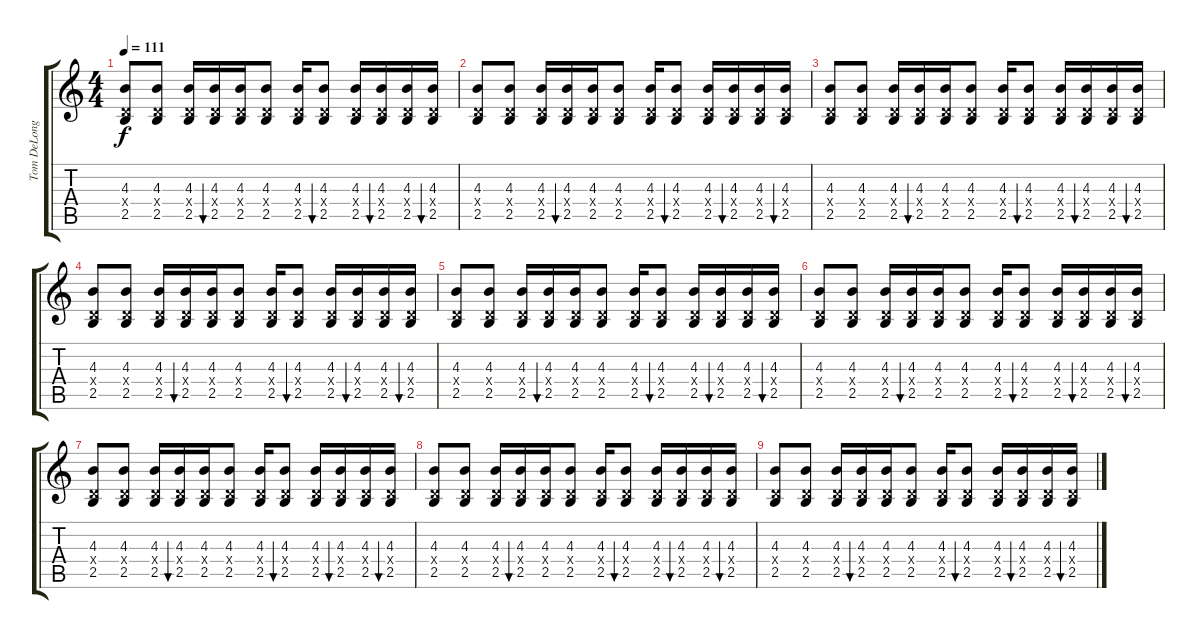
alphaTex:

\track ("Tom DeLonge - Acoustic Guitar 1" "Tom DeLong") {instrument acousticguitarsteel}
\staff {score tabs}
\tuning (E4 B3 G3 D3 A2 E2) {hide}
\ts (4 4)
\tempo 111
\clef g2
\ks c
(4.3 0.4{x} 2.5).8{dy f} (4.3 0.4{x} 2.5).8 (4.3 0.4{x} 2.5).16 (4.3 0.4{x} 2.5).16{bu 60} (4.3 0.4{x} 2.5).16 (4.3 0.4{x} 2.5).8 (4.3 0.4{x} 2.5).16 (4.3 0.4{x} 2.5).8{bu 60} (4.3 0.4{x} 2.5).16 (4.3 0.4{x} 2.5).16{bu 60} (4.3 0.4{x} 2.5).16 (4.3 0.4{x} 2.5).16{bu 60} |
(4.3 0.4{x} 2.5).8 (4.3 0.4{x} 2.5).8 (4.3 0.4{x} 2.5).16 (4.3 0.4{x} 2.5).16{bu 60} (4.3 0.4{x} 2.5).16 (4.3 0.4{x} 2.5).8 (4.3 0.4{x} 2.5).16 (4.3 0.4{x} 2.5).8{bu 60} (4.3 0.4{x} 2.5).16 (4.3 0.4{x} 2.5).16{bu 60} (4.3 0.4{x} 2.5).16 (4.3 0.4{x} 2.5).16{bu 60} |
(4.3 0.4{x} 2.5).8{volume 8} (4.3 0.4{x} 2.5).8 (4.3 0.4{x} 2.5).16 (4.3 0.4{x} 2.5).16{bu 60} (4.3 0.4{x} 2.5).16 (4.3 0.4{x} 2.5).8 (4.3 0.4{x} 2.5).16 (4.3 0.4{x} 2.5).8{bu 60} (4.3 0.4{x} 2.5).16 (4.3 0.4{x} 2.5).16{bu 60} (4.3 0.4{x} 2.5).16 (4.3 0.4{x} 2.5).16{bu 60} |
(4.3 0.4{x} 2.5).8 (4.3 0.4{x} 2.5).8 (4.3 0.4{x} 2.5).16 (4.3 0.4{x} 2.5).16{bu 60} (4.3 0.4{x} 2.5).16 (4.3 0.4{x} 2.5).8 (4.3 0.4{x} 2.5).16 (4.3 0.4{x} 2.5).8{bu 60} (4.3 0.4{x} 2.5).16 (4.3 0.4{x} 2.5).16{bu 60} (4.3 0.4{x} 2.5).16 (4.3 0.4{x} 2.5).16{bu 60} |
(4.3 0.4{x} 2.5).8{volume 6} (4.3 0.4{x} 2.5).8 (4.3 0.4{x} 2.5).16 (4.3 0.4{x} 2.5).16{bu 60} (4.3 0.4{x} 2.5).16 (4.3 0.4{x} 2.5).8 (4.3 0.4{x} 2.5).16 (4.3 0.4{x} 2.5).8{bu 60} (4.3 0.4{x} 2.5).16 (4.3 0.4{x} 2.5).16{bu 60} (4.3 0.4{x} 2.5).16 (4.3 0.4{x} 2.5).16{bu 60} |
(4.3 0.4{x} 2.5).8 (4.3 0.4{x} 2.5).8 (4.3 0.4{x} 2.5).16 (4.3 0.4{x} 2.5).16{bu 60} (4.3 0.4{x} 2.5).16 (4.3 0.4{x} 2.5).8 (4.3 0.4{x} 2.5).16 (4.3 0.4{x} 2.5).8{bu 60} (4.3 0.4{x} 2.5).16 (4.3 0.4{x} 2.5).16{bu 60} (4.3 0.4{x} 2.5).16 (4.3 0.4{x} 2.5).16{bu 60} |
(4.3 0.4{x} 2.5).8{volume 0} (4.3 0.4{x} 2.5).8 (4.3 0.4{x} 2.5).16 (4.3 0.4{x} 2.5).16{bu 60} (4.3 0.4{x} 2.5).16 (4.3 0.4{x} 2.5).8 (4.3 0.4{x} 2.5).16 (4.3 0.4{x} 2.5).8{bu 60} (4.3 0.4{x} 2.5).16 (4.3 0.4{x} 2.5).16{bu 60} (4.3 0.4{x} 2.5).16 (4.3 0.4{x} 2.5).16{bu 60} |
(4.3 0.4{x} 2.5).8 (4.3 0.4{x} 2.5).8 (4.3 0.4{x} 2.5).16 (4.3 0.4{x} 2.5).16{bu 60} (4.3 0.4{x} 2.5).16 (4.3 0.4{x} 2.5).8 (4.3 0.4{x} 2.5).16 (4.3 0.4{x} 2.5).8{bu 60} (4.3 0.4{x} 2.5).16{volume 0} (4.3 0.4{x} 2.5).16{bu 60} (4.3 0.4{x} 2.5).16 (4.3 0.4{x} 2.5).16{bu 60} |
(4.3 0.4{x} 2.5).8 (4.3 0.4{x} 2.5).8 (4.3 0.4{x} 2.5).16 (4.3 0.4{x} 2.5).16{bu 60} (4.3 0.4{x} 2.5).16 (4.3 0.4{x} 2.5).8 (4.3 0.4{x} 2.5).16 (4.3 0.4{x} 2.5).8{bu 60} (4.3 0.4{x} 2.5).16 (4.3 0.4{x} 2.5).16{bu 60} (4.3 0.4{x} 2.5).16 (4.3 0.4{x} 2.5).16{bu 60}
